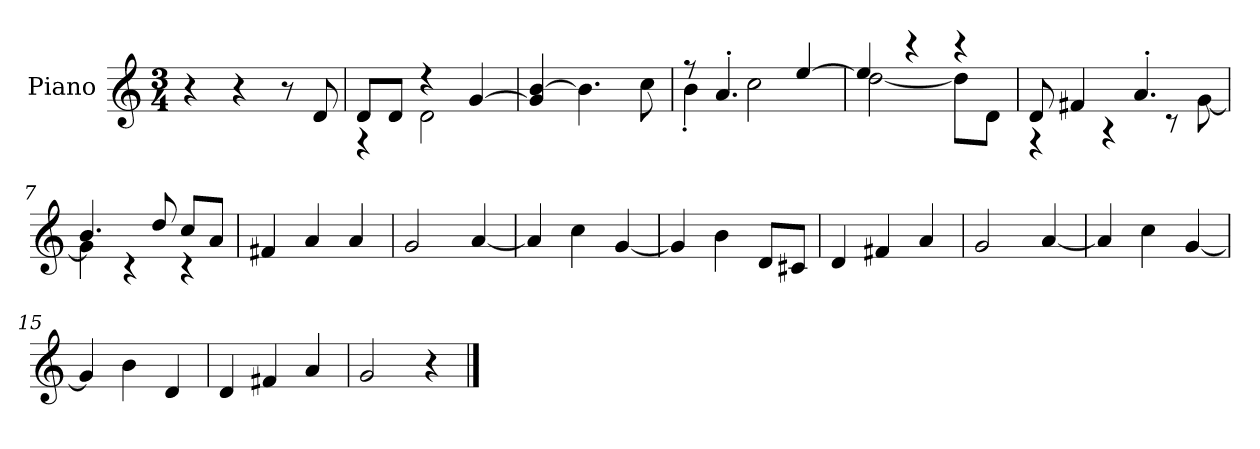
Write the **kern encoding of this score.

**kern
*part1
*staff1
*I"Piano
*I'P-no
*clefG2
*k[]
*M3/4
*MM179
=1
4r
4r
8r
8d/
=2
*^
8d/L	4r
8d/J	.
4r	2d\
[4g/	.
*v	*v
=3
4g/] [4b/
4.b\]
8cc\
=4
*^
8r	4b'\
4.a'/	.
.	2cc\
[4ee/	.
=5	=5
4ee/]	[2dd\
4r	.
4r	8dd\L]
.	8d\J
=6	=6
8d/	4r
4f#X/	.
.	4r
4.a'/	.
.	8r
.	[8g\
=7	=7
4.b/	4g\]
.	4r
8dd/	.
8cc/L	4r
8a/J	.
*v	*v
!!LO:LB:g=z
=8
4f#X/
4a/
4a/
=9
2g/
[4a/
=10
4a/]
4cc\
[4g/
=11
4g/]
4b\
8d/L
8c#X/J
=12
4d/
4f#X/
4a/
=13
2g/
[4a/
=14
4a/]
4cc\
[4g/
=15
4g/]
4b\
4d/
=16
4d/
4f#X/
4a/
=17
2g/
4r
==
*-
